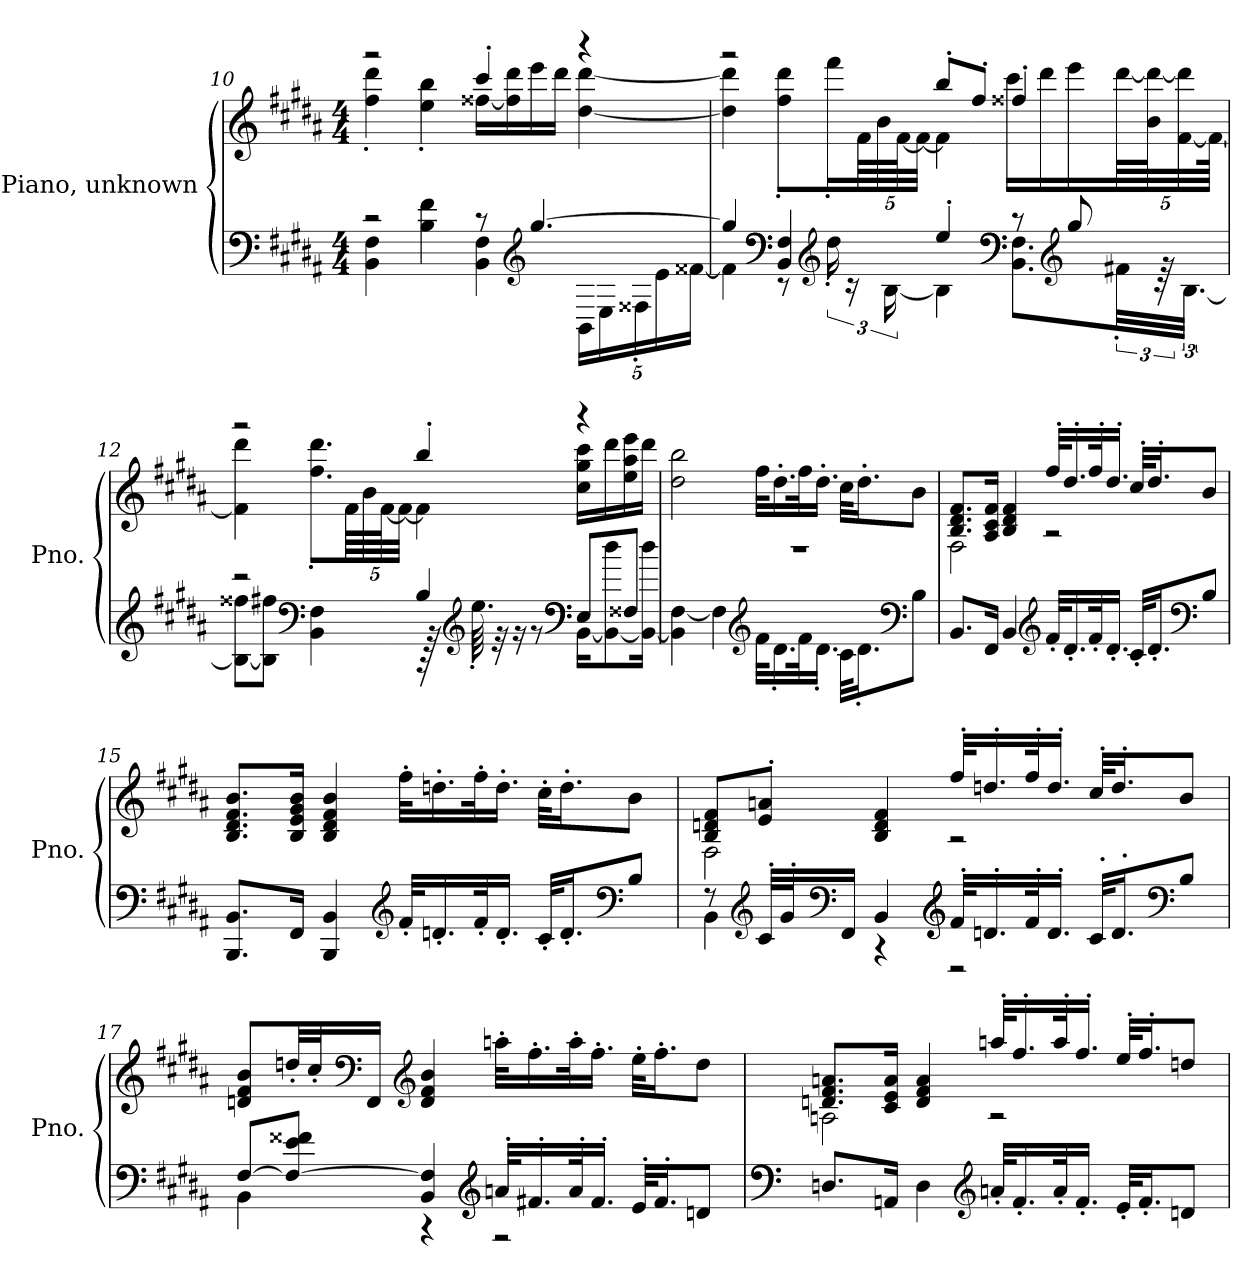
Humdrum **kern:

**kern	**kern
*part1	*part1
*staff2	*staff1
*I"Piano, unknown	*
*I'Pno.	*
*clefF4	*clefG2
*k[f#c#g#d#a#]	*k[f#c#g#d#a#]
*M4/4	*M4/4
=10	=10
*^	*^
2r	4BB\ 4F#\	2r	4ff#\' 4ddd#\'
.	4B\ 4f#\	.	4ee\' 4bb\'
8r	4BB\ 4F#\	4ccc#'/	[16ff##X\LL
.	.	.	16ff##\] 16ddd#\
*clefG2	*	*	*
[4.gg#/	.	.	16eee\
.	.	.	16ddd#\JJ
*	*Xbrackettup	*	*
.	20BB\LL	4r	[4dd#\ [4ddd#\
.	20E\	.	.
.	20F##X'\	.	.
.	20e\	.	.
.	[20f##X\JJ	.	.
!!LO:PB:g=z	!!
=11	=11	=11	=11
4gg#/]	4f##\]	2r	4dd#\] 4ddd#\]
*clefF4	*	*	*
4BB/ 4F#/	8r	.	8ff#\' 8ddd#\'L
*clefG2	*	*	*
*	*brackettup	*	*
.	24dd#'\	.	16fff#'\L
.	24r	.	.
*	*	*	*Xbrackettup
.	.	.	80f#\LL
.	.	.	80b\
.	[24B\	.	.
.	.	.	[80f#\J
.	.	.	40f#\JJJ_
4ee'/	4B\]	8bb'/L	4f#\]
.	.	8ff#'/J	.
*clefF4	*	*	*
8r	8.BB\ 8.F#\L	4ff##X'/	16ccc#\LL
.	.	.	16ddd#\
*clefG2	*	*	*
8gg#/	.	.	16eee\
.	48f#X'\Jkk	.	[80ddd#\LL
.	.	.	80b\ 80ddd#\_J
.	96r	.	.
.	.	.	[40f#\ 40ddd#\]
.	[48.B\	.	.
.	.	.	80f#\JJJk_
!!LO:LB:g=z	!!
=12	=12	=12	=12
2r	8B\_ 8ff##X\L	2r	4f#\] 4ddd#\
.	8B\] 8ff#X\J	.	.
*clefF4	*	*	*
.	4BB\ 4F#\	.	8.ff#\' 8.ddd#\'L
.	.	.	80f#\LLL
.	.	.	80b\
.	.	.	[80f#\J
.	.	.	40f#\JJJ_
4B/	128r	4bb'/	4f#\]
*clefG2	*	*	*
.	64.ee'\	.	.
.	32r	.	.
.	16r	.	.
.	8r	.	.
*clefF4	*	*	*
8E/L	[16BB\KL	4r	16cc#\ 16gg#\ 16ccc#\LL
.	8BB\_ 8dd#\	.	16ddd#\
8F##X/J	.	.	16ee\ 16aa#\ 16eee\
.	16BB\_ 16dd#\Jk	.	16ddd#\JJ
*	*	*v	*v
=13	=13	=13
1r	4BB\] [4F#\	2dd#\ 2bb\
.	4F#\]	.
*clefG2	*	*
.	32f#\KLL	32ff#\KLL
.	16.d#'\	16.dd#'\
.	32f#\K	32ff#\K
.	16.d#'\JJ	16.dd#'\JJ
.	32c#\KLL	32cc#\KLL
.	16.d#'\J	16.dd#'\J
*clefF4	*	*
.	8B\J	8b\J
*v	*v	*
!!LO:LB:g=z
=14	=14
*	*^
8.BB/L	8.B/ 8.d#/ 8.f#/L	2F#\
16FF#/Jk	16A#/ 16c#/ 16f#/Jk	.
4BB/	4B/ 4d#/ 4f#/	.
*clefG2	*	*
32f#'/KLL	32ff#'/KLL	2r
16.d#'/	16.dd#'/	.
32f#'/K	32ff#'/K	.
16.d#'/JJ	16.dd#'/JJ	.
32c#'/KLL	32cc#'/KLL	.
16.d#'/J	16.dd#'/J	.
*clefF4	*	*
8B/J	8b/J	.
*	*v	*v
=15	=15
8.BBB/ 8.BB/L	8.B/ 8.d#/ 8.f#/ 8.b/L
16FF#/Jk	16B/ 16e/ 16g#/ 16b/Jk
4BBB/ 4BB/	4B/ 4d#/ 4f#/ 4b/
*clefG2	*
32f#'/KLL	32ff#'\KLL
16.dn'/	16.ddn'\
32f#'/K	32ff#'\K
16.d'/JJ	16.dd'\JJ
32c#'/KLL	32cc#'\KLL
16.d'/J	16.dd'\J
*clefF4	*
8B/J	8b\J
!!LO:LB:g=z
=16	=16
*^	*^
8r	4BB\	8B/ 8dn/ 8f#/L	2F#\
*clefG2	*	*	*
32c#'/LLL	.	8e/' 8an/'J	.
32g#'/J	.	.	.
*clefF4	*	*	*
16FF#/JJ	.	.	.
4BB/	4r	4B/ 4d/ 4f#/	.
*clefG2	*	*	*
32f#'/KLL	2r	32ff#'/KLL	2r
16.dn'/	.	16.ddn'/	.
32f#'/K	.	32ff#'/K	.
16.d'/JJ	.	16.dd'/JJ	.
32c#'/KLL	.	32cc#'/KLL	.
16.d'/J	.	16.dd'/J	.
*clefF4	*	*	*
8B/J	.	8b/J	.
*	*	*v	*v
=17	=17	=17
[8F#/L	4BB\	8dn/ 8f#/ 8b/L
8F#/_ 8e/ 8f##X/J	.	32ddn'/LL
.	.	32cc#'/J
*	*	*clefF4
.	.	16FF#/JJ
*	*	*clefG2
4BB/ 4F#/]	4r	4d/ 4f#/ 4b/
*clefG2	*	*
32an'/KLL	2r	32aan'\KLL
16.f#X'/	.	16.ff#'\
32a'/K	.	32aa'\K
16.f#'/JJ	.	16.ff#'\JJ
32e'/KLL	.	32ee'\KLL
16.f#'/J	.	16.ff#'\J
8dn/J	.	8dd\J
*v	*v	*
!!LO:LB:g=z
=18	=18
*clefF4	*
*	*^
8.Dn/L	8.dn/ 8.f#/ 8.an/L	2An\
16AAn/Jk	16c#/ 16e/ 16a/Jk	.
4D\	4d/ 4f#/ 4a/	.
*clefG2	*	*
32an'/KLL	32aan'/KLL	2r
16.f#'/	16.ff#'/	.
32a'/K	32aa'/K	.
16.f#'/JJ	16.ff#'/JJ	.
32e'/KLL	32ee'/KLL	.
16.f#'/J	16.ff#'/J	.
8dn/J	8ddn/J	.
*	*v	*v
=	=
*-	*-
